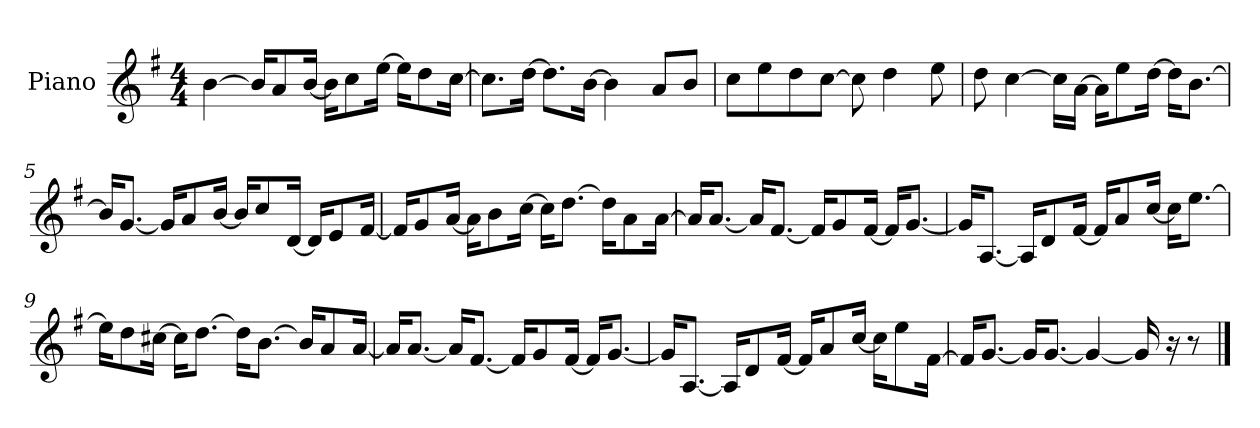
**kern
*part1
*staff1
*I"Piano
*I'P-no
*clefG2
*k[f#]
*M4/4
*MM90
=1
[4b\
16b/KL]
8a/
[16b/Jk
16b\KL]
8cc\
[16ee\Jk
16ee\KL]
8dd\
[16cc\Jk
=2
8.cc\L]
[16dd\Jk
8.dd\L]
[16b\Jk
4b\]
8a/L
8b/J
=3
8cc\L
8ee\
8dd\
[8cc\J
8cc\]
4dd\
8ee\
=4
8dd\
[4cc\
16cc\LL]
[16a\JJ
16a\KL]
8ee\
[16dd\Jk
16dd\KL]
[8.b\J
!!LO:LB:g=z
=5
16b/KL]
[8.g/J
16g/KL]
8a/
[16b/Jk
16b/KL]
8cc/
[16d/Jk
16d/KL]
8e/
[16f#/Jk
=6
16f#/KL]
8g/
[16a/Jk
16a\KL]
8b\
[16cc\Jk
16cc\KL]
[8.dd\J
16dd\KL]
8a\
[16a\Jk
=7
16a/KL]
[8.a/J
16a/KL]
[8.f#/J
16f#/KL]
8g/
[16f#/Jk
16f#/KL]
[8.g/J
!!LO:LB:g=z
=8
16g/KL]
[8.A/J
16A/KL]
8d/
[16f#/Jk
16f#/KL]
8a/
[16cc/Jk
16cc\KL]
[8.ee\J
=9
16ee\KL]
8dd\
[16cc#X\Jk
16cc#\KL]
[8.dd\J
16dd\KL]
[8.b\J
16b/KL]
8a/
[16a/Jk
=10
16a/KL]
[8.a/J
16a/KL]
[8.f#/J
16f#/KL]
8g/
[16f#/Jk
16f#/KL]
[8.g/J
!!LO:LB:g=z
=11
16g/KL]
[8.A/J
16A/KL]
8d/
[16f#/Jk
16f#/KL]
8a/
[16cc/Jk
16cc\KL]
8ee\
[16f#\Jk
=12
16f#/KL]
[8.g/J
16g/KL]
[8.g/J
4g/_
16g/]
16r
8r
==
*-
